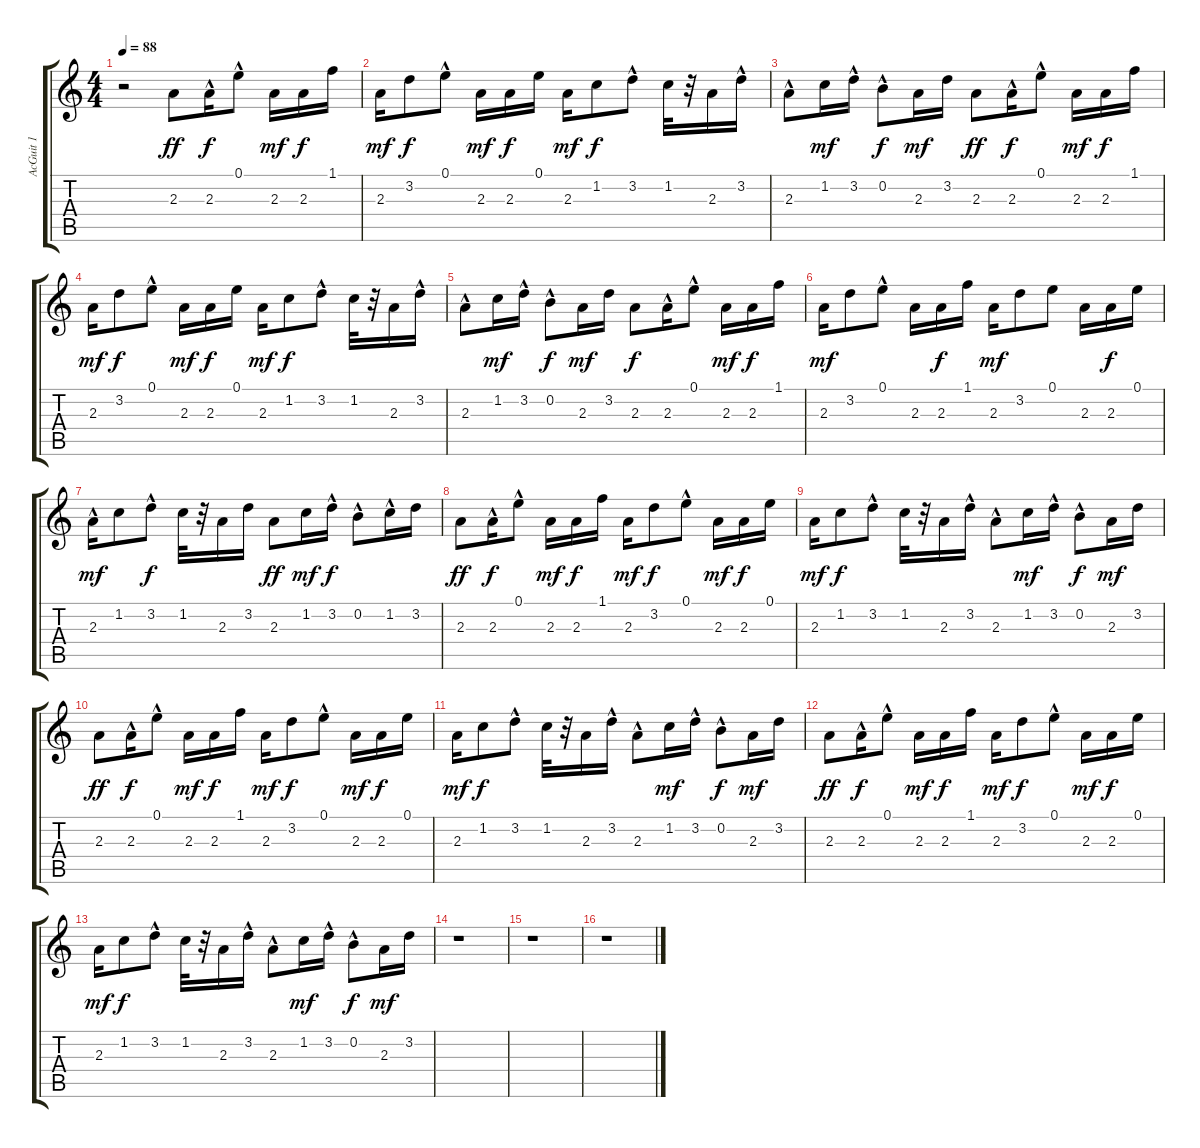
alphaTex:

\track ("AcGuit 1" "AcGuit 1") {instrument acousticguitarsteel}
\staff {score tabs}
\tuning (E4 B3 G3 D3 A2 E2) {hide}
\ts (4 4)
\tempo 88
\clef g2
\ks c
r.2{dy ff instrument acousticguitarsteel} 2.3.8{volume 16} 2.3{hac}.16{dy f} 0.1{hac}.8 2.3.16{dy mf} 2.3.16{dy f} 1.1.16 |
2.3.16{dy mf} 3.2.8{dy f} 0.1{hac}.8 2.3.16{dy mf} 2.3.16{dy f} 0.1.16 2.3.16{dy mf} 1.2.8{dy f} 3.2{hac}.8 1.2.32 r.32 2.3.16 3.2{hac}.16 |
2.3{hac}.8 1.2.16{dy mf} 3.2{hac}.16 0.2{hac}.8{dy f} 2.3.16{dy mf} 3.2.16 2.3.8{dy ff} 2.3{hac}.16{dy f} 0.1{hac}.8 2.3.16{dy mf} 2.3.16{dy f} 1.1.16 |
2.3.16{dy mf} 3.2.8{dy f} 0.1{hac}.8 2.3.16{dy mf} 2.3.16{dy f} 0.1.16 2.3.16{dy mf} 1.2.8{dy f} 3.2{hac}.8 1.2.32 r.32 2.3.16 3.2{hac}.16 |
2.3{hac}.8 1.2.16{dy mf} 3.2{hac}.16 0.2{hac}.8{dy f} 2.3.16{dy mf} 3.2.16 2.3.8{dy f} 2.3{hac}.16 0.1{hac}.8 2.3.16{dy mf} 2.3.16{dy f} 1.1.16 |
2.3.16{dy mf} 3.2.8 0.1{hac}.8 2.3.16 2.3.16{dy f} 1.1.16 2.3.16{dy mf} 3.2.8 0.1.8 2.3.16 2.3.16{dy f} 0.1.16 |
2.3{hac}.16{dy mf} 1.2.8 3.2{hac}.8{dy f} 1.2.32 r.32 2.3.16 3.2.16 2.3.8{dy ff} 1.2.16{dy mf} 3.2{hac}.16{dy f} 0.2{hac}.8 1.2{hac}.16 3.2.16 |
2.3.8{dy ff} 2.3{hac}.16{dy f} 0.1{hac}.8 2.3.16{dy mf} 2.3.16{dy f} 1.1.16 2.3.16{dy mf} 3.2.8{dy f} 0.1{hac}.8 2.3.16{dy mf} 2.3.16{dy f} 0.1.16 |
2.3.16{dy mf} 1.2.8{dy f} 3.2{hac}.8 1.2.32 r.32 2.3.16 3.2{hac}.16 2.3{hac}.8 1.2.16{dy mf} 3.2{hac}.16 0.2{hac}.8{dy f} 2.3.16{dy mf} 3.2.16 |
2.3.8{dy ff} 2.3{hac}.16{dy f} 0.1{hac}.8 2.3.16{dy mf} 2.3.16{dy f} 1.1.16 2.3.16{dy mf} 3.2.8{dy f} 0.1{hac}.8 2.3.16{dy mf} 2.3.16{dy f} 0.1.16 |
2.3.16{dy mf} 1.2.8{dy f} 3.2{hac}.8 1.2.32 r.32 2.3.16 3.2{hac}.16 2.3{hac}.8 1.2.16{dy mf} 3.2{hac}.16 0.2{hac}.8{dy f} 2.3.16{dy mf} 3.2.16 |
2.3.8{dy ff} 2.3{hac}.16{dy f} 0.1{hac}.8 2.3.16{dy mf} 2.3.16{dy f} 1.1.16 2.3.16{dy mf} 3.2.8{dy f} 0.1{hac}.8 2.3.16{dy mf} 2.3.16{dy f} 0.1.16 |
2.3.16{dy mf} 1.2.8{dy f} 3.2{hac}.8 1.2.32 r.32 2.3.16 3.2{hac}.16 2.3{hac}.8 1.2.16{dy mf} 3.2{hac}.16 0.2{hac}.8{dy f} 2.3.16{dy mf} 3.2.16 |
r.1 |
r.1 |
r.1
